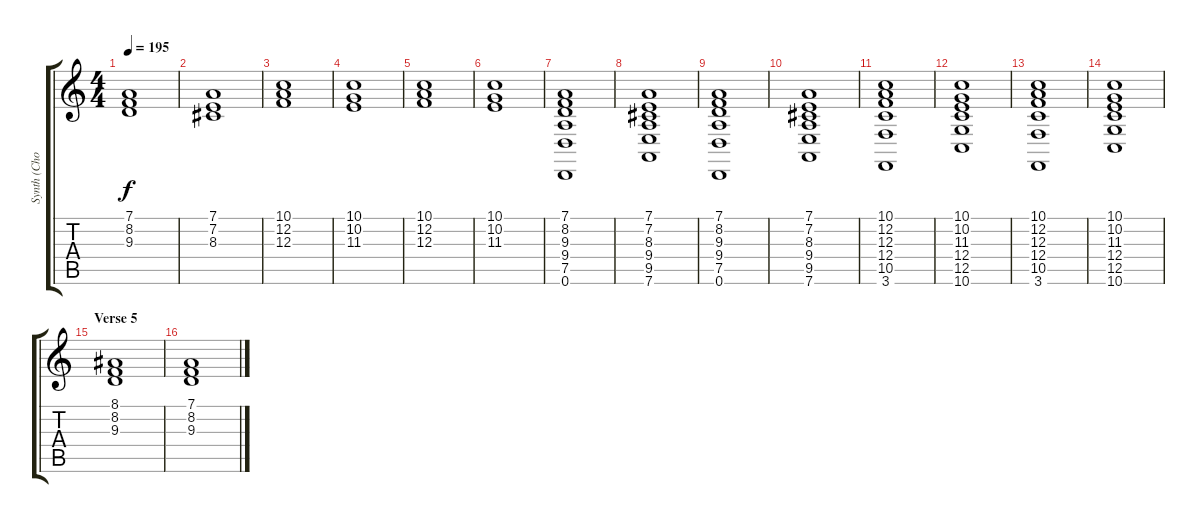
\track ("Synth (Choir)" "Synth (Cho") {instrument choiraahs}
\staff {score tabs}
\tuning (D4 A3 F3 C3 G2 D2) {hide}
\ts (4 4)
\tempo 195
\clef g2
\ks c
(7.1 8.2 9.3).1{dy f} |
(7.1 7.2 8.3).1 |
(10.1 12.2 12.3).1 |
(10.1 10.2 11.3).1 |
(10.1 12.2 12.3).1 |
(10.1 10.2 11.3).1 |
(7.1 8.2 9.3 9.4 7.5 0.6).1 |
(7.1 7.2 8.3 9.4 9.5 7.6).1 |
(7.1 8.2 9.3 9.4 7.5 0.6).1 |
(7.1 7.2 8.3 9.4 9.5 7.6).1 |
(10.1 12.2 12.3 12.4 10.5 3.6).1 |
(10.1 10.2 11.3 12.4 12.5 10.6).1 |
(10.1 12.2 12.3 12.4 10.5 3.6).1 |
(10.1 10.2 11.3 12.4 12.5 10.6).1 |
\section ("" "Verse 5")
(8.1 8.2 9.3).1 |
(7.1 8.2 9.3).1
